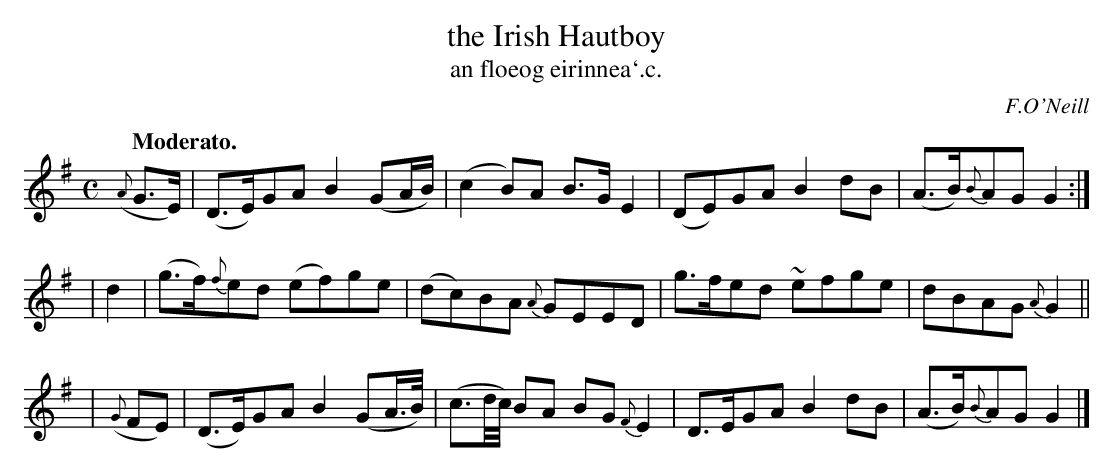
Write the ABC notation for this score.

X:1
T: the Irish Hautboy
T: an floeog eirinnea`.c.
O: F.O'Neill
Q: "Moderato."
M: C
L: 1/8
K: G
 ({A}G>E) | (D>E)GA B2 (GA/B/) | (c2 B)A B>G E2 | (DE)GA B2 dB | (A>B){B}AG G2 :|
| d2 | (g>f){f}ed (ef)ge | (dc)BA {A}GEED | g>fed ~efge | dBAG {A}G2 ||
| ({G}FE) | (D>E)GA B2 (GA/>B/) | (c3/d//c//) BA BG {F}E2 | D>EGA B2 dB | (A>B){B}AG G2 |]
